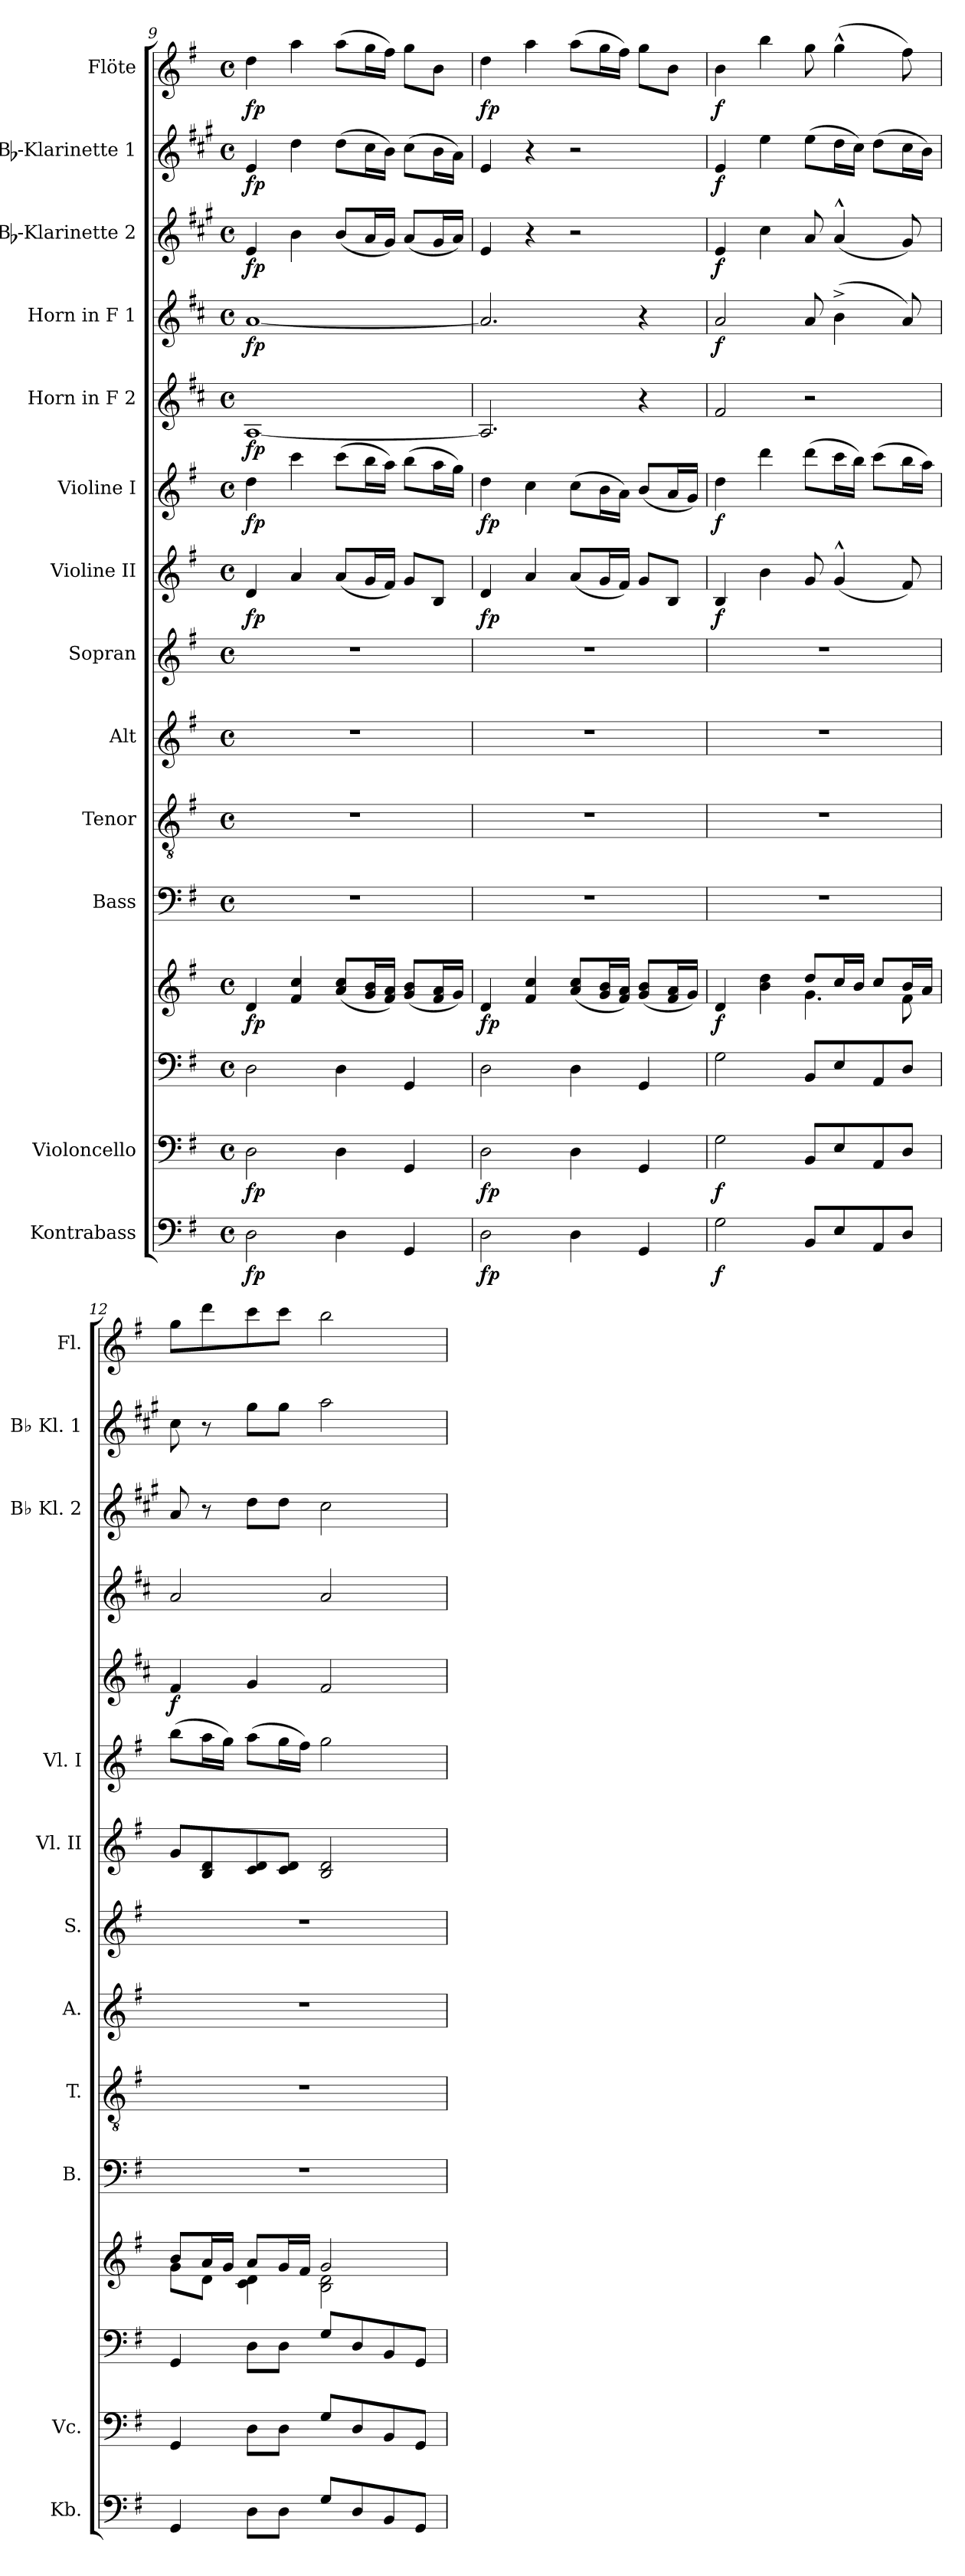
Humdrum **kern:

**kern	**dynam	**kern	**dynam	**kern	**kern	**dynam	**kern	**kern	**kern	**kern	**kern	**dynam	**kern	**dynam	**kern	**dynam	**kern	**dynam	**kern	**dynam	**kern	**dynam	**kern	**dynam
*part14	*part14	*part13	*part13	*part12	*part12	*part12	*part11	*part10	*part9	*part8	*part7	*part7	*part6	*part6	*part5	*part5	*part4	*part4	*part3	*part3	*part2	*part2	*part1	*part1
*staff15	*staff15	*staff14	*staff14	*staff13	*staff12	*staff12/13	*staff11	*staff10	*staff9	*staff8	*staff7	*staff7	*staff6	*staff6	*staff5	*staff5	*staff4	*staff4	*staff3	*staff3	*staff2	*staff2	*staff1	*staff1
*I"Kontrabass	*	*I"Violoncello	*	*	*	*	*I"Bass	*I"Tenor	*I"Alt	*I"Sopran	*I"Violine II	*	*I"Violine I	*	*I"Horn in F 2	*	*I"Horn in F 1	*	*I"Bb-Klarinette 2	*	*I"Bb-Klarinette 1	*	*I"Flöte	*
*I'Kb.	*	*I'Vc.	*	*	*	*	*I'B.	*I'T.	*I'A.	*I'S.	*I'Vl. II	*	*I'Vl. I	*	*	*	*	*	*I'Bb Kl. 2	*	*I'Bb Kl. 1	*	*I'Fl.	*
*clefF4	*	*clefF4	*	*clefF4	*clefG2	*	*clefF4	*clefGv2	*clefG2	*clefG2	*clefG2	*	*clefG2	*	*clefG2	*	*clefG2	*	*clefG2	*	*clefG2	*	*clefG2	*
*ITrd7c12	*	*	*	*	*	*	*	*	*	*	*	*	*	*	*ITrd4c7	*	*ITrd4c7	*	*ITrd1c2	*	*ITrd1c2	*	*	*
*k[f#]	*	*k[f#]	*	*k[f#]	*k[f#]	*	*k[f#]	*k[f#]	*k[f#]	*k[f#]	*k[f#]	*	*k[f#]	*	*k[f#]	*	*k[f#]	*	*k[f#]	*	*k[f#]	*	*k[f#]	*
*G:	*	*G:	*	*G:	*G:	*	*G:	*G:	*G:	*G:	*G:	*	*G:	*	*G:	*	*G:	*	*G:	*	*G:	*	*G:	*
*M4/4	*	*M4/4	*	*M4/4	*M4/4	*	*M4/4	*M4/4	*M4/4	*M4/4	*M4/4	*	*M4/4	*	*M4/4	*	*M4/4	*	*M4/4	*	*M4/4	*	*M4/4	*
*met(c)	*	*met(c)	*	*met(c)	*met(c)	*	*met(c)	*met(c)	*met(c)	*met(c)	*met(c)	*	*met(c)	*	*met(c)	*	*met(c)	*	*met(c)	*	*met(c)	*	*met(c)	*
=9	=9	=9	=9	=9	=9	=9	=9	=9	=9	=9	=9	=9	=9	=9	=9	=9	=9	=9	=9	=9	=9	=9	=9	=9
!	!LO:DY:b	!	!LO:DY:b	!	!	!LO:DY:b	!	!	!	!	!	!LO:DY:b	!	!LO:DY:b	!	!LO:DY:b	!	!LO:DY:b	!	!LO:DY:b	!	!LO:DY:b	!	!LO:DY:b
2DD\	fp	2D\	fp	2D\	4d/	fp	1r	1r	1r	1r	4d/	fp	4dd\	fp	[1D	fp	[1d	fp	4d/	fp	4d/	fp	4dd\	fp
.	.	.	.	.	4f#/ 4cc/	.	.	.	.	.	4a/	.	4ccc\	.	.	.	.	.	4a\	.	4cc\	.	4aa\	.
4DD\	.	4D\	.	4D\	(<8a/ 8cc/L	.	.	.	.	.	(<8a/L	.	(>8ccc\L	.	.	.	.	.	(<8a/L	.	(>8cc\L	.	(>8aa\L	.
.	.	.	.	.	16g/ 16b/L	.	.	.	.	.	16g/L	.	16bb\L	.	.	.	.	.	16g/L	.	16b\L	.	16gg\L	.
.	.	.	.	.	16f#/ 16a/JJ)	.	.	.	.	.	16f#/JJ)	.	16aa\JJ)	.	.	.	.	.	16f#/JJ)	.	16a\JJ)	.	16ff#\JJ)	.
4GGG/	.	4GG/	.	4GG/	(<8g/ 8b/L	.	.	.	.	.	8g/L	.	(>8bb\L	.	.	.	.	.	(<8g/L	.	(>8b\L	.	8gg\L	.
.	.	.	.	.	16f#/ 16a/L	.	.	.	.	.	8B/J	.	16aa\L	.	.	.	.	.	16f#/L	.	16a\L	.	8b\J	.
.	.	.	.	.	16g/JJ)	.	.	.	.	.	.	.	16gg\JJ)	.	.	.	.	.	16g/JJ)	.	16g\JJ)	.	.	.
=10	=10	=10	=10	=10	=10	=10	=10	=10	=10	=10	=10	=10	=10	=10	=10	=10	=10	=10	=10	=10	=10	=10	=10	=10
!	!LO:DY:b	!	!LO:DY:b	!	!	!LO:DY:b	!	!	!	!	!	!LO:DY:b	!	!LO:DY:b	!	!	!	!	!	!	!	!	!	!LO:DY:b
2DD\	fp	2D\	fp	2D\	4d/	fp	1r	1r	1r	1r	4d/	fp	4dd\	fp	2.D/]	.	2.d/]	.	4d/	.	4d/	.	4dd\	fp
.	.	.	.	.	4f#/ 4cc/	.	.	.	.	.	4a/	.	4cc\	.	.	.	.	.	4r	.	4r	.	4aa\	.
4DD\	.	4D\	.	4D\	(<8a/ 8cc/L	.	.	.	.	.	(<8a/L	.	(>8cc\L	.	.	.	.	.	2r	.	2r	.	(>8aa\L	.
.	.	.	.	.	16g/ 16b/L	.	.	.	.	.	16g/L	.	16b\L	.	.	.	.	.	.	.	.	.	16gg\L	.
.	.	.	.	.	16f#/ 16a/JJ)	.	.	.	.	.	16f#/JJ)	.	16a\JJ)	.	.	.	.	.	.	.	.	.	16ff#\JJ)	.
4GGG/	.	4GG/	.	4GG/	(<8g/ 8b/L	.	.	.	.	.	8g/L	.	(<8b/L	.	4r	.	4r	.	.	.	.	.	8gg\L	.
.	.	.	.	.	16f#/ 16a/L	.	.	.	.	.	8B/J	.	16a/L	.	.	.	.	.	.	.	.	.	8b\J	.
.	.	.	.	.	16g/JJ)	.	.	.	.	.	.	.	16g/JJ)	.	.	.	.	.	.	.	.	.	.	.
!!LO:PB:g=z
=11	=11	=11	=11	=11	=11	=11	=11	=11	=11	=11	=11	=11	=11	=11	=11	=11	=11	=11	=11	=11	=11	=11	=11	=11
*	*	*	*	*	*^	*	*	*	*	*	*	*	*	*	*	*	*	*	*	*	*	*	*	*
!	!LO:DY:b	!	!LO:DY:b	!	!	!	!LO:DY:b	!	!	!	!	!	!LO:DY:b	!	!LO:DY:b	!	!	!	!LO:DY:b	!	!LO:DY:b	!	!LO:DY:b	!	!LO:DY:b
2GG\	f	2G\	f	2G\	4d/	2ryy	f	1r	1r	1r	1r	4B/	f	4dd\	f	2B/	.	2d/	f	4d/	f	4d/	f	4b\	f
.	.	.	.	.	4b\ 4dd\	.	.	.	.	.	.	4b\	.	4ddd\	.	.	.	.	.	4b\	.	4dd\	.	4bb\	.
8BBB/L	.	8BB/L	.	8BB/L	8dd/L	4.g\	.	.	.	.	.	8g/	.	(>8ddd\L	.	2r	.	8d/	.	8g/	.	(>8dd\L	.	8gg\	.
8EE/	.	8E/	.	8E/	16cc/L	.	.	.	.	.	.	(<4g^^>/	.	16ccc\L	.	.	.	(>4e^>\	.	(<4g^^>/	.	16cc\L	.	(>4gg^^>\	.
.	.	.	.	.	16b/JJ	.	.	.	.	.	.	.	.	16bb\JJ)	.	.	.	.	.	.	.	16b\JJ)	.	.	.
8AAA/	.	8AA/	.	8AA/	8cc/L	.	.	.	.	.	.	.	.	(>8ccc\L	.	.	.	.	.	.	.	(>8cc\L	.	.	.
8DD/J	.	8D/J	.	8D/J	16b/L	8f#\	.	.	.	.	.	8f#/)	.	16bb\L	.	.	.	8d/)	.	8f#/)	.	16b\L	.	8ff#\)	.
.	.	.	.	.	16a/JJ	.	.	.	.	.	.	.	.	16aa\JJ)	.	.	.	.	.	.	.	16a\JJ)	.	.	.
=12	=12	=12	=12	=12	=12	=12	=12	=12	=12	=12	=12	=12	=12	=12	=12	=12	=12	=12	=12	=12	=12	=12	=12	=12	=12
!	!	!	!	!	!	!	!	!	!	!	!	!	!	!	!	!	!LO:DY:b	!	!	!	!	!	!	!	!
4GGG/	.	4GG/	.	4GG/	8b/L	8g\L	.	1r	1r	1r	1r	8g/L	.	(>8bb\L	.	4B/	f	2d/	.	8g/	.	8b\	.	8gg\L	.
.	.	.	.	.	16a/L	8d\J	.	.	.	.	.	8B/ 8d/	.	16aa\L	.	.	.	.	.	8r	.	8r	.	8ddd\	.
.	.	.	.	.	16g/JJ	.	.	.	.	.	.	.	.	16gg\JJ)	.	.	.	.	.	.	.	.	.	.	.
8DD\L	.	8D\L	.	8D\L	8a/L	4c\ 4d\	.	.	.	.	.	8c/ 8d/	.	(>8aa\L	.	4c/	.	.	.	8cc\L	.	8ff#\L	.	8ccc\	.
8DD\J	.	8D\J	.	8D\J	16g/L	.	.	.	.	.	.	8c/ 8d/J	.	16gg\L	.	.	.	.	.	8cc\J	.	8ff#\J	.	8ccc\J	.
.	.	.	.	.	16f#/JJ	.	.	.	.	.	.	.	.	16ff#\JJ)	.	.	.	.	.	.	.	.	.	.	.
8GG/L	.	8G/L	.	8G/L	2g/	2B\ 2d\	.	.	.	.	.	2B/ 2d/	.	2gg\	.	2B/	.	2d/	.	2b\	.	2gg\	.	2bb\	.
8DD/	.	8D/	.	8D/	.	.	.	.	.	.	.	.	.	.	.	.	.	.	.	.	.	.	.	.	.
8BBB/	.	8BB/	.	8BB/	.	.	.	.	.	.	.	.	.	.	.	.	.	.	.	.	.	.	.	.	.
8GGG/J	.	8GG/J	.	8GG/J	.	.	.	.	.	.	.	.	.	.	.	.	.	.	.	.	.	.	.	.	.
*	*	*	*	*	*v	*v	*	*	*	*	*	*	*	*	*	*	*	*	*	*	*	*	*	*	*
=	=	=	=	=	=	=	=	=	=	=	=	=	=	=	=	=	=	=	=	=	=	=	=	=
*-	*-	*-	*-	*-	*-	*-	*-	*-	*-	*-	*-	*-	*-	*-	*-	*-	*-	*-	*-	*-	*-	*-	*-	*-
